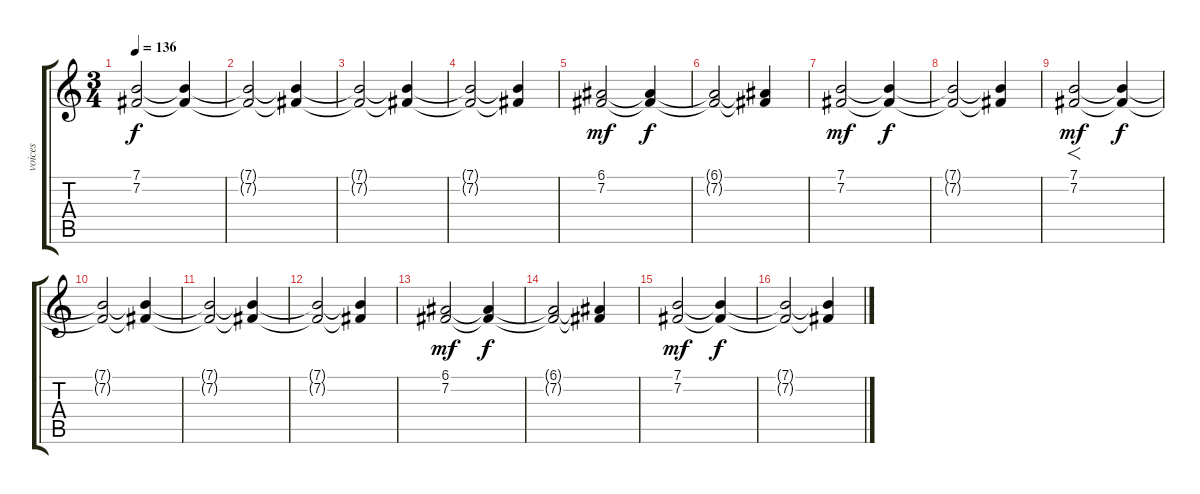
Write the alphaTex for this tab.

\track ("voices" "voices") {instrument choiraahs}
\staff {score tabs}
\tuning (E4 B3 G3 D3 A2 E2) {hide}
\ts (3 4)
\tempo 136
\clef g2
\ks c
(7.1{t} 7.2{t}).2{dy f} (7.1{t} 7.2{t}).4 |
(7.1{t} 7.2{t}).2 (7.1{t} 7.2{t}).4 |
(7.1{t} 7.2{t}).2 (7.1{t} 7.2{t}).4 |
(7.1{t} 7.2{t}).2 (7.1{t} 7.2{t}).4 |
(6.1 7.2).2{dy mf} (6.1{t} 7.2{t}).4{dy f} |
(6.1{t} 7.2{t}).2 (6.1{t} 7.2{t}).4 |
(7.1 7.2).2{dy mf} (7.1{t} 7.2{t}).4{dy f} |
(7.1{t} 7.2{t}).2 (7.1{t} 7.2{t}).4 |
(7.1 7.2).2{f dy mf} (7.1{t} 7.2{t}).4{dy f} |
(7.1{t} 7.2{t}).2 (7.1{t} 7.2{t}).4 |
(7.1{t} 7.2{t}).2 (7.1{t} 7.2{t}).4 |
(7.1{t} 7.2{t}).2 (7.1{t} 7.2{t}).4 |
(6.1 7.2).2{dy mf} (6.1{t} 7.2{t}).4{dy f} |
(6.1{t} 7.2{t}).2 (6.1{t} 7.2{t}).4 |
(7.1 7.2).2{dy mf} (7.1{t} 7.2{t}).4{dy f} |
(7.1{t} 7.2{t}).2 (7.1{t} 7.2{t}).4
